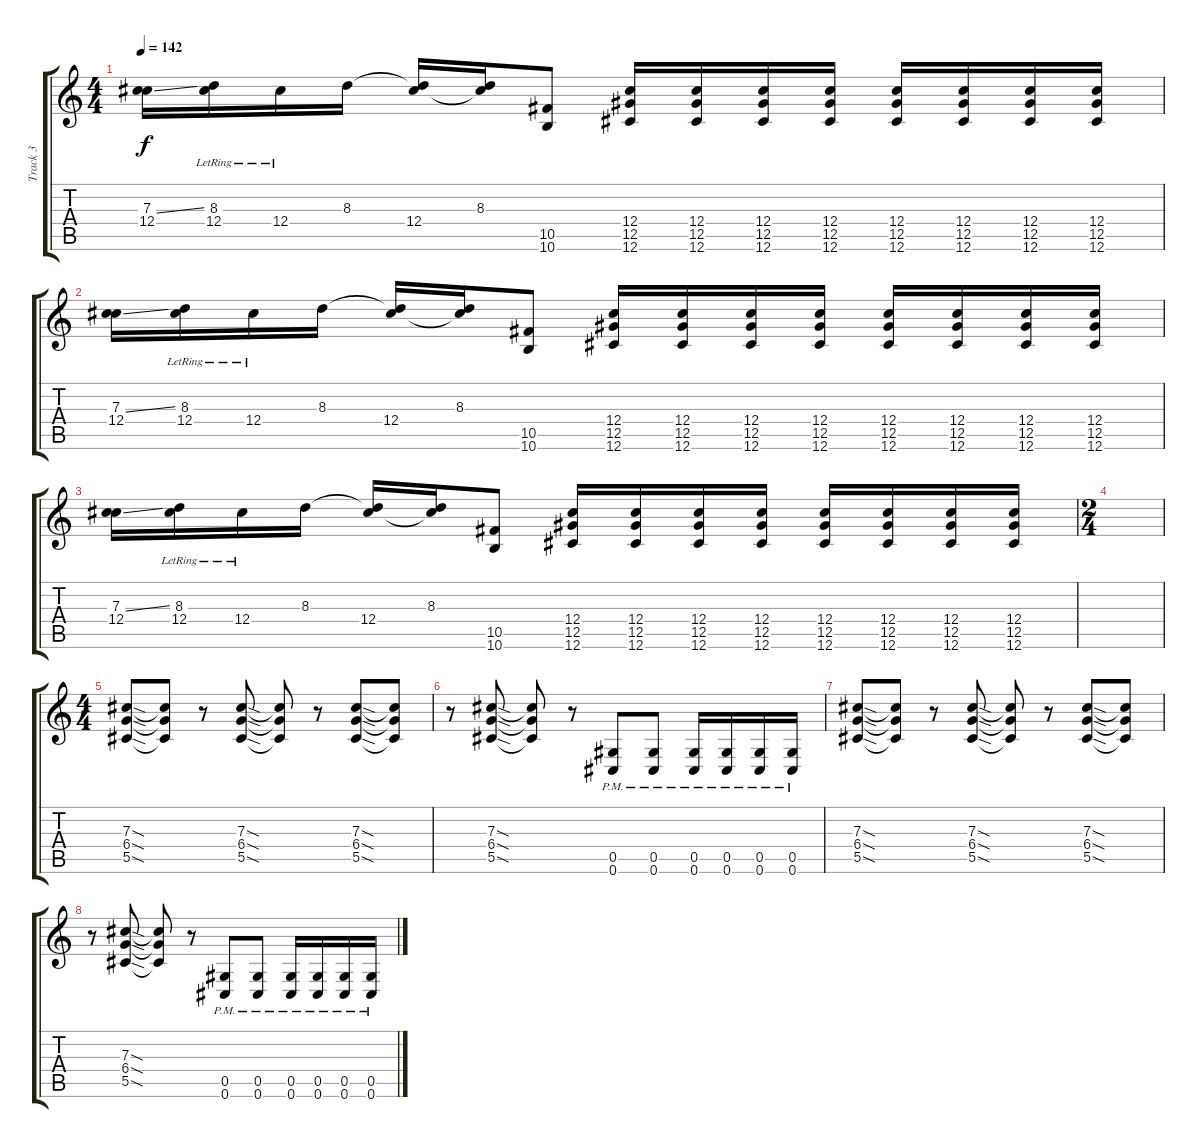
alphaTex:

\track ("Track 3" "Track 3") {instrument distortionguitar}
\staff {score tabs}
\tuning (Eb4 Bb3 Gb3 Db3 Ab2 Db2) {hide}
\ts (4 4)
\tempo 142
\clef g2
\ks c
(7.3{ss} 12.4).16{dy f} (8.3{lr} 12.4).16 12.4{lr}.16 8.3.16 (8.3{t} 12.4).16 (8.3 12.4{t}).16 (10.5 10.6).8 (12.4 12.5 12.6).16 (12.4 12.5 12.6).16 (12.4 12.5 12.6).16 (12.4 12.5 12.6).16 (12.4 12.5 12.6).16 (12.4 12.5 12.6).16 (12.4 12.5 12.6).16 (12.4 12.5 12.6).16 |
(7.3{ss} 12.4).16 (8.3{lr} 12.4).16 12.4{lr}.16 8.3.16 (8.3{t} 12.4).16 (8.3 12.4{t}).16 (10.5 10.6).8 (12.4 12.5 12.6).16 (12.4 12.5 12.6).16 (12.4 12.5 12.6).16 (12.4 12.5 12.6).16 (12.4 12.5 12.6).16 (12.4 12.5 12.6).16 (12.4 12.5 12.6).16 (12.4 12.5 12.6).16 |
(7.3{ss} 12.4).16 (8.3{lr} 12.4).16 12.4{lr}.16 8.3.16 (8.3{t} 12.4).16 (8.3 12.4{t}).16 (10.5 10.6).8 (12.4 12.5 12.6).16 (12.4 12.5 12.6).16 (12.4 12.5 12.6).16 (12.4 12.5 12.6).16 (12.4 12.5 12.6).16 (12.4 12.5 12.6).16 (12.4 12.5 12.6).16 (12.4 12.5 12.6).16 |
\ts (2 4)
|
\ts (4 4)
(7.3{sod} 6.4{sod} 5.5{sod}).8 (7.3{t} 6.4{t} 5.5{t}).8 r.8 (7.3{sod} 6.4{sod} 5.5{sod}).8 (7.3{t} 6.4{t} 5.5{t}).8 r.8 (7.3{sod} 6.4{sod} 5.5{sod}).8 (7.3{t} 6.4{t} 5.5{t}).8 |
r.8 (7.3{sod} 6.4{sod} 5.5{sod}).8 (7.3{t} 6.4{t} 5.5{t}).8 r.8 (0.5{pm} 0.6{pm}).8 (0.5{pm} 0.6{pm}).8 (0.5{pm} 0.6{pm}).16 (0.5{pm} 0.6{pm}).16 (0.5{pm} 0.6{pm}).16 (0.5{pm} 0.6{pm}).16 |
(7.3{sod} 6.4{sod} 5.5{sod}).8 (7.3{t} 6.4{t} 5.5{t}).8 r.8 (7.3{sod} 6.4{sod} 5.5{sod}).8 (7.3{t} 6.4{t} 5.5{t}).8 r.8 (7.3{sod} 6.4{sod} 5.5{sod}).8 (7.3{t} 6.4{t} 5.5{t}).8 |
r.8 (7.3{sod} 6.4{sod} 5.5{sod}).8 (7.3{t} 6.4{t} 5.5{t}).8 r.8 (0.5{pm} 0.6{pm}).8 (0.5{pm} 0.6{pm}).8 (0.5{pm} 0.6{pm}).16 (0.5{pm} 0.6{pm}).16 (0.5{pm} 0.6{pm}).16 (0.5{pm} 0.6{pm}).16
